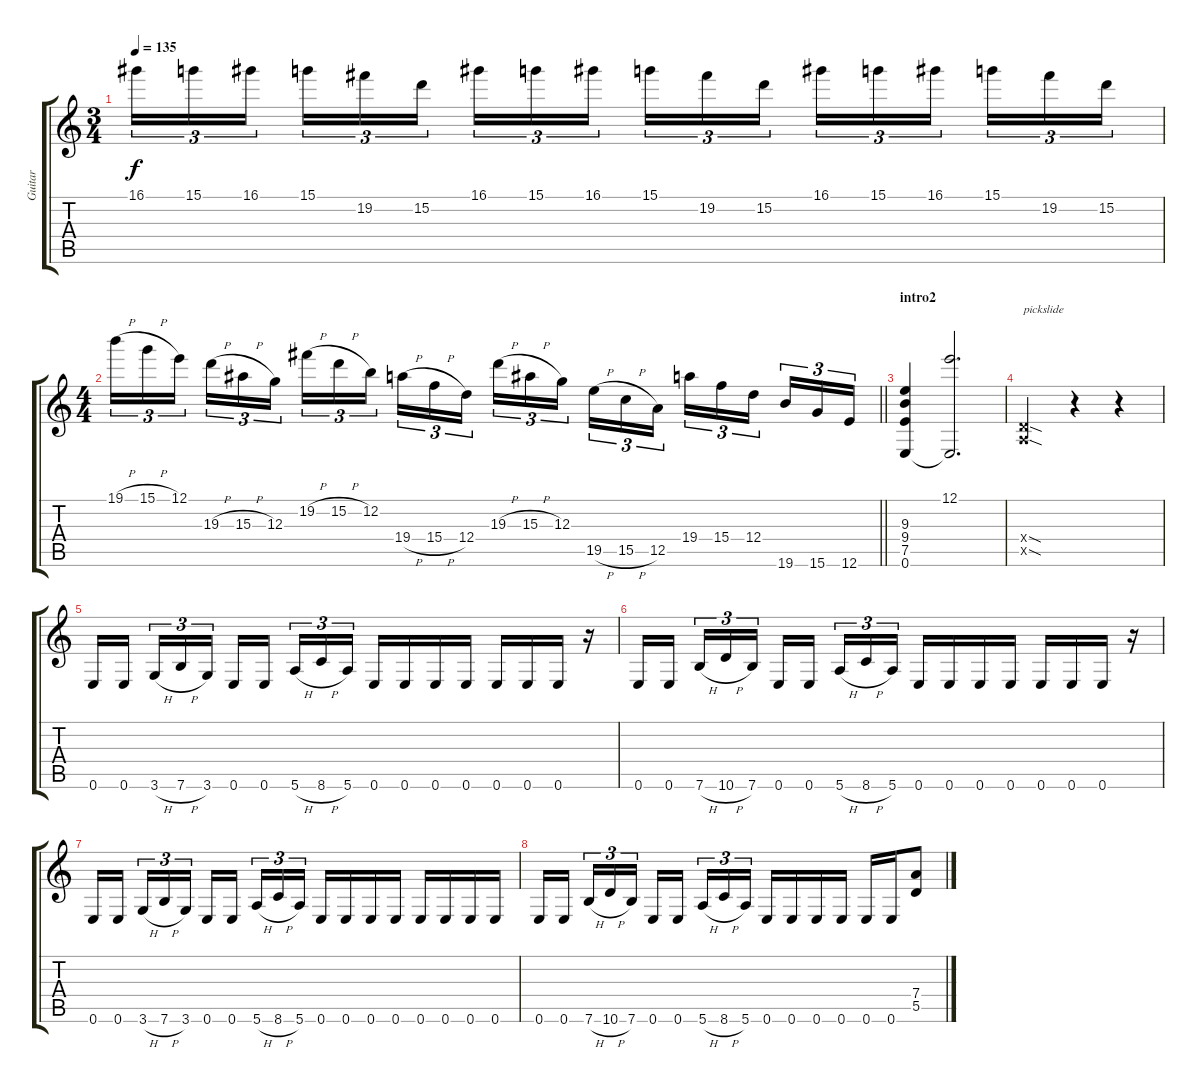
\track ("Guitar" "Guitar") {instrument distortionguitar}
\staff {score tabs}
\tuning (E4 B3 G3 D3 A2 E2) {hide}
\ts (3 4)
\tempo 135
\clef g2
\ks c
16.1.16{tu (3 2) dy f} 15.1.16{tu (3 2)} 16.1.16{tu (3 2) beam splitsecondary} 15.1.16{tu (3 2)} 19.2.16{tu (3 2)} 15.2.16{tu (3 2)} 16.1.16{tu (3 2)} 15.1.16{tu (3 2)} 16.1.16{tu (3 2) beam splitsecondary} 15.1.16{tu (3 2)} 19.2.16{tu (3 2)} 15.2.16{tu (3 2)} 16.1.16{tu (3 2)} 15.1.16{tu (3 2)} 16.1.16{tu (3 2) beam splitsecondary} 15.1.16{tu (3 2)} 19.2.16{tu (3 2)} 15.2.16{tu (3 2)} |
\ts (4 4)
\barLineRight lightlight
19.1{h}.16{tu (3 2)} 15.1{h}.16{tu (3 2)} 12.1.16{tu (3 2) beam splitsecondary} 19.3{h}.16{tu (3 2)} 15.3{h}.16{tu (3 2)} 12.3.16{tu (3 2)} 19.2{h}.16{tu (3 2)} 15.2{h}.16{tu (3 2)} 12.2.16{tu (3 2) beam splitsecondary} 19.4{h}.16{tu (3 2)} 15.4{h}.16{tu (3 2)} 12.4.16{tu (3 2)} 19.3{h}.16{tu (3 2)} 15.3{h}.16{tu (3 2)} 12.3.16{tu (3 2) beam splitsecondary} 19.5{h}.16{tu (3 2)} 15.5{h}.16{tu (3 2)} 12.5.16{tu (3 2)} 19.4.16{tu (3 2)} 15.4.16{tu (3 2)} 12.4.16{tu (3 2) beam splitsecondary} 19.6.16{tu (3 2)} 15.6.16{tu (3 2)} 12.6.16{tu (3 2)} |
\section ("" "intro2")
(9.3 9.4 7.5 0.6).4 (12.1 0.6{t}).2{d} |
(0.4{sod x} 0.5{sod x}).2{txt "pickslide"} r.4 r.4 |
0.6.16{volume 14} 0.6.16{beam splitsecondary} 3.6{h}.16{tu (3 2)} 7.6{h}.16{tu (3 2)} 3.6.16{tu (3 2)} 0.6.16 0.6.16{beam splitsecondary} 5.6{h}.16{tu (3 2)} 8.6{h}.16{tu (3 2)} 5.6.16{tu (3 2)} 0.6.16 0.6.16 0.6.16 0.6.16 0.6.16 0.6.16 0.6.16 r.16 |
0.6.16 0.6.16{beam splitsecondary} 7.6{h}.16{tu (3 2)} 10.6{h}.16{tu (3 2)} 7.6.16{tu (3 2)} 0.6.16 0.6.16{beam splitsecondary} 5.6{h}.16{tu (3 2)} 8.6{h}.16{tu (3 2)} 5.6.16{tu (3 2)} 0.6.16 0.6.16 0.6.16 0.6.16 0.6.16 0.6.16 0.6.16 r.16 |
0.6.16 0.6.16{beam splitsecondary} 3.6{h}.16{tu (3 2)} 7.6{h}.16{tu (3 2)} 3.6.16{tu (3 2)} 0.6.16 0.6.16{beam splitsecondary} 5.6{h}.16{tu (3 2)} 8.6{h}.16{tu (3 2)} 5.6.16{tu (3 2)} 0.6.16 0.6.16 0.6.16 0.6.16 0.6.16 0.6.16 0.6.16 0.6.16 |
0.6.16 0.6.16{beam splitsecondary} 7.6{h}.16{tu (3 2)} 10.6{h}.16{tu (3 2)} 7.6.16{tu (3 2)} 0.6.16 0.6.16{beam splitsecondary} 5.6{h}.16{tu (3 2)} 8.6{h}.16{tu (3 2)} 5.6.16{tu (3 2)} 0.6.16 0.6.16 0.6.16 0.6.16 0.6.16 0.6.16 (7.4{h} 5.5{h}).8
